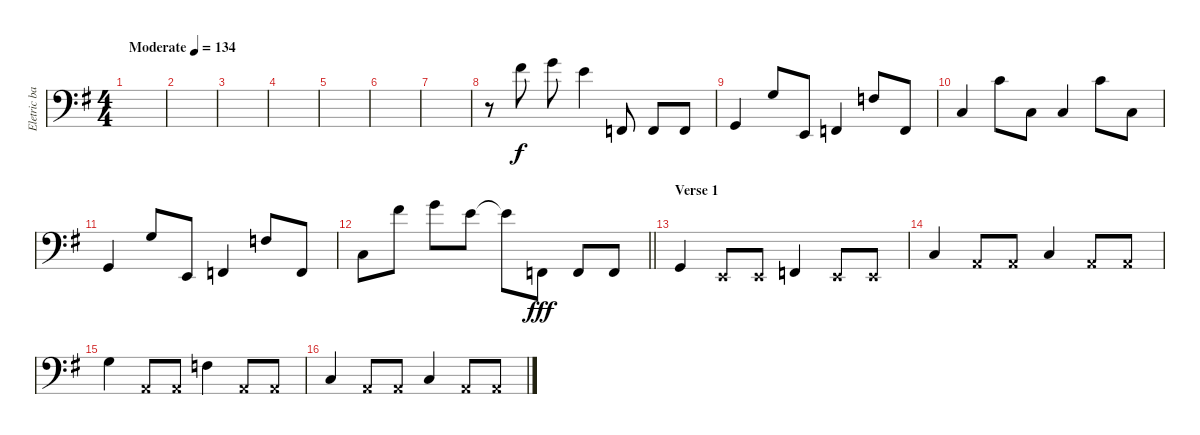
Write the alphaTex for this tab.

\track ("Eletric bass" "Eletric ba") {instrument electricbassfinger}
\staff {score}
\tuning (G2 D2 A1 E1) {hide}
\ts (4 4)
\tempo (134 "Moderate")
\clef f4
\ks g
|
|
|
|
|
|
|
r.8 11.1.8 12.1.8 14.2.4 1.4.8 1.4.8 1.4.8 |
3.4.4 5.2.8 0.4.8 1.4.4 3.2.8 1.4.8 |
3.3.4 5.1.8 3.3.8 3.3.4 5.1.8 3.3.8 |
3.4.4 5.2.8 0.4.8 1.4.4 3.2.8 1.4.8 |
\barLineRight lightlight
3.3.8 11.1.8 12.1.8 14.2.8 14.2{t}.8{dy f} 1.4.8{dy fff} 1.4.8 1.4.8 |
\section ("" "Verse 1")
3.4.4 0.4{x}.8 0.4{x}.8 1.4.4 0.4{x}.8 0.4{x}.8 |
3.3.4 0.3{x}.8 0.3{x}.8 3.3.4 0.3{x}.8 0.3{x}.8 |
10.3.4 0.3{x}.8 0.3{x}.8 8.3.4 0.3{x}.8 0.3{x}.8 |
3.3.4 0.3{x}.8 0.3{x}.8 3.3.4 0.3{x}.8 0.3{x}.8
